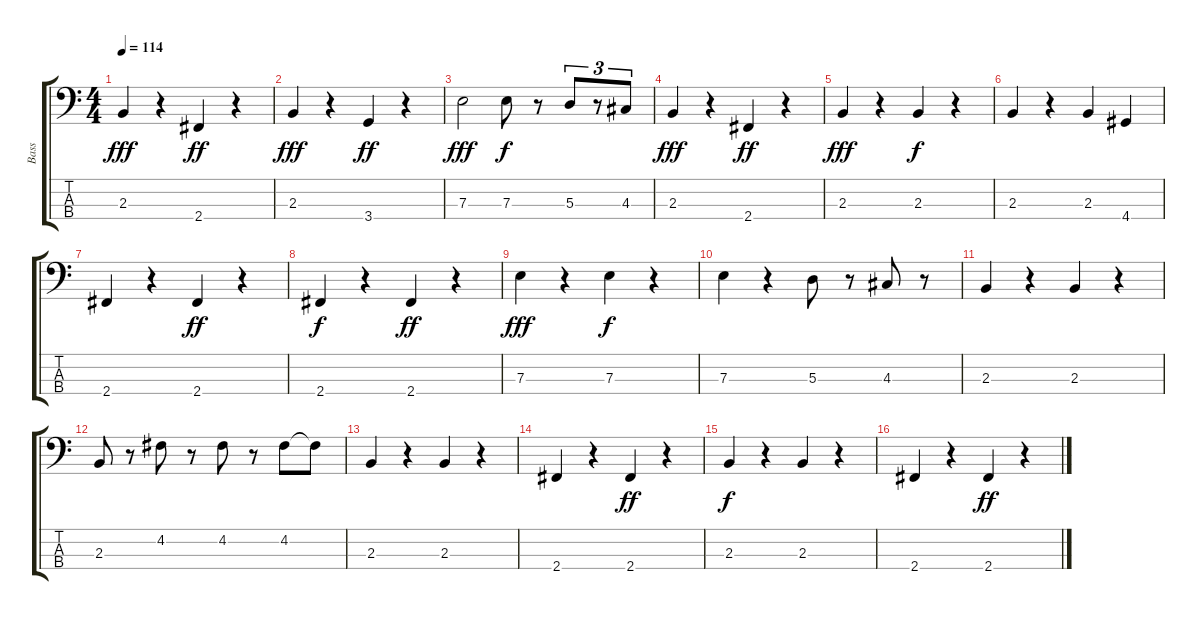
\track ("Bass" "Bass") {instrument acousticbass}
\staff {score tabs}
\tuning (G2 D2 A1 E1) {hide}
\ts (4 4)
\tempo 114
\clef f4
\ks c
2.3.4{dy fff} r.4 2.4.4{dy ff} r.4 |
2.3.4{dy fff} r.4 3.4.4{dy ff} r.4 |
7.3.2{dy fff} 7.3.8{dy f} r.8 5.3.8{tu (3 2)} r.8{tu (3 2)} 4.3.8{tu (3 2)} |
2.3.4{dy fff} r.4 2.4.4{dy ff} r.4 |
2.3.4{dy fff} r.4 2.3.4{dy f} r.4 |
2.3.4 r.4 2.3.4 4.4.4 |
2.4.4 r.4 2.4.4{dy ff} r.4 |
2.4.4{dy f} r.4 2.4.4{dy ff} r.4 |
7.3.4{dy fff} r.4 7.3.4{dy f} r.4 |
7.3.4 r.4 5.3.8 r.8 4.3.8 r.8 |
2.3.4 r.4 2.3.4 r.4 |
2.3.8 r.8 4.2.8 r.8 4.2.8 r.8 4.2.8 4.2{t}.8 |
2.3.4 r.4 2.3.4 r.4 |
2.4.4 r.4 2.4.4{dy ff} r.4 |
2.3.4{dy f} r.4 2.3.4 r.4 |
2.4.4 r.4 2.4.4{dy ff} r.4
